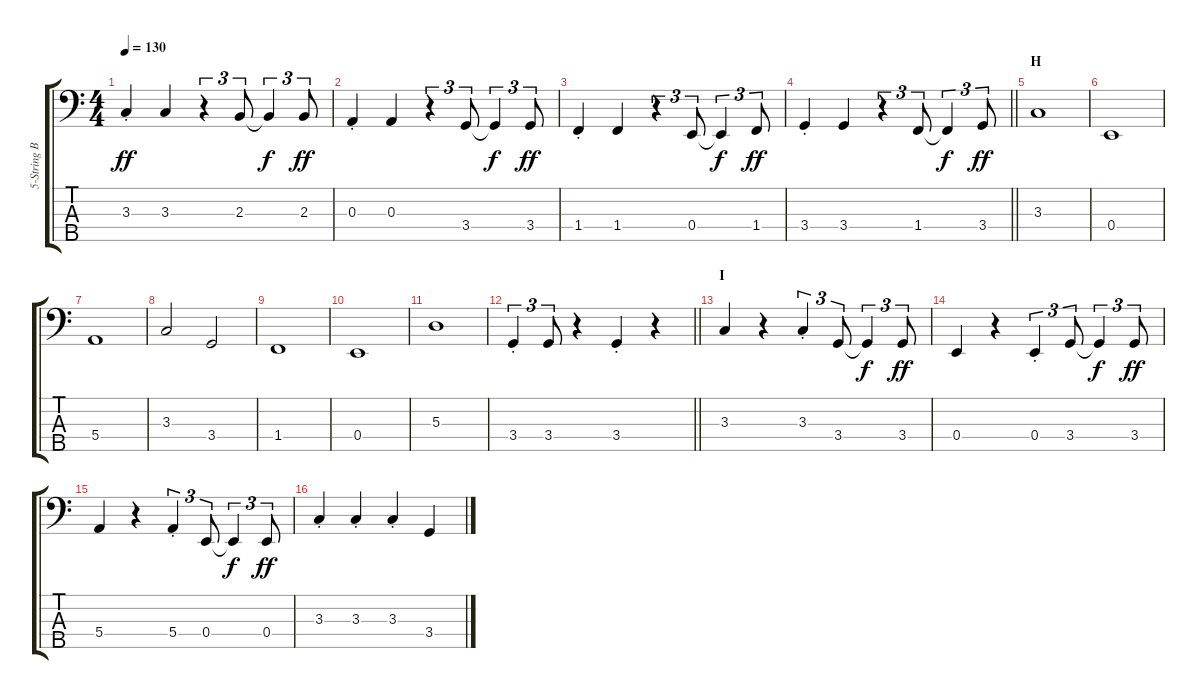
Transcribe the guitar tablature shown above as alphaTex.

\track ("5-String Bass" "5-String B") {instrument electricbassfinger}
\staff {score tabs}
\tuning (G2 D2 A1 E1 B0) {hide}
\ts (4 4)
\tempo 130
\clef f4
\ks c
3.3{st}.4{dy ff} 3.3.4 r.4{tu (3 2)} 2.3.8{tu (3 2)} 2.3{t}.4{tu (3 2) dy f} 2.3.8{tu (3 2) dy ff} |
0.3{st}.4 0.3.4 r.4{tu (3 2)} 3.4.8{tu (3 2)} 3.4{t}.4{tu (3 2) dy f} 3.4.8{tu (3 2) dy ff} |
1.4{st}.4 1.4.4 r.4{tu (3 2)} 0.4.8{tu (3 2)} 0.4{t}.4{tu (3 2) dy f} 1.4.8{tu (3 2) dy ff} |
\barLineRight lightlight
3.4{st}.4 3.4.4 r.4{tu (3 2)} 1.4.8{tu (3 2)} 1.4{t}.4{tu (3 2) dy f} 3.4.8{tu (3 2) dy ff} |
\section ("" "H")
3.3.1 |
0.4.1 |
5.4.1 |
3.3.2 3.4.2 |
1.4.1 |
0.4.1 |
5.3.1 |
\barLineRight lightlight
3.4{st}.4{tu (3 2)} 3.4.8{tu (3 2)} r.4 3.4{st}.4 r.4 |
\section ("" "I")
3.3.4 r.4 3.3{st}.4{tu (3 2)} 3.4.8{tu (3 2)} 3.4{t}.4{tu (3 2) dy f} 3.4.8{tu (3 2) dy ff} |
0.4.4 r.4 0.4{st}.4{tu (3 2)} 3.4.8{tu (3 2)} 3.4{t}.4{tu (3 2) dy f} 3.4.8{tu (3 2) dy ff} |
5.4.4 r.4 5.4{st}.4{tu (3 2)} 0.4.8{tu (3 2)} 0.4{t}.4{tu (3 2) dy f} 0.4.8{tu (3 2) dy ff} |
3.3{st}.4 3.3{st}.4 3.3{st}.4 3.4.4
